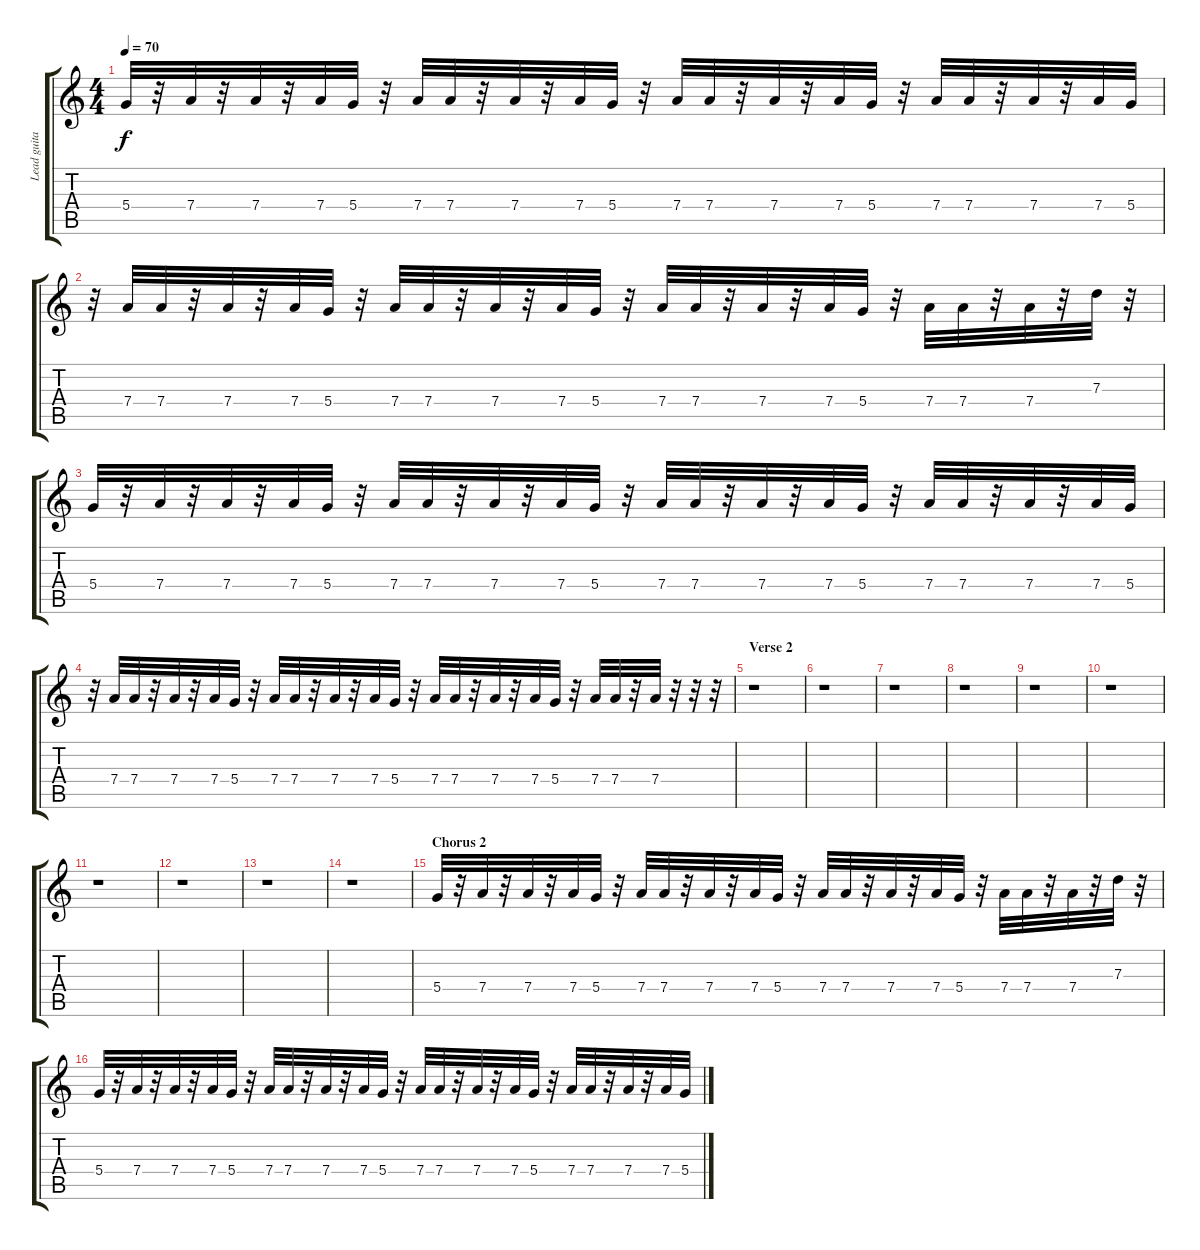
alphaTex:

\track ("Lead guitar" "Lead guita") {instrument electricguitarmuted}
\staff {score tabs}
\tuning (E4 B3 G3 D3 A2 E2) {hide}
\ts (4 4)
\tempo 70
\clef g2
\ks c
5.4.32{dy f} r.32 7.4.32 r.32 7.4.32 r.32 7.4.32 5.4.32 r.32 7.4.32 7.4.32 r.32 7.4.32 r.32 7.4.32 5.4.32 r.32 7.4.32 7.4.32 r.32 7.4.32 r.32 7.4.32 5.4.32 r.32 7.4.32 7.4.32 r.32 7.4.32 r.32 7.4.32 5.4.32 |
r.32 7.4.32 7.4.32 r.32 7.4.32 r.32 7.4.32 5.4.32 r.32 7.4.32 7.4.32 r.32 7.4.32 r.32 7.4.32 5.4.32 r.32 7.4.32 7.4.32 r.32 7.4.32 r.32 7.4.32 5.4.32 r.32 7.4.32 7.4.32 r.32 7.4.32 r.32 7.3.32 r.32 |
5.4.32 r.32 7.4.32 r.32 7.4.32 r.32 7.4.32 5.4.32 r.32 7.4.32 7.4.32 r.32 7.4.32 r.32 7.4.32 5.4.32 r.32 7.4.32 7.4.32 r.32 7.4.32 r.32 7.4.32 5.4.32 r.32 7.4.32 7.4.32 r.32 7.4.32 r.32 7.4.32 5.4.32 |
r.32 7.4.32 7.4.32 r.32 7.4.32 r.32 7.4.32 5.4.32 r.32 7.4.32 7.4.32 r.32 7.4.32 r.32 7.4.32 5.4.32 r.32 7.4.32 7.4.32 r.32 7.4.32 r.32 7.4.32 5.4.32 r.32 7.4.32 7.4.32 r.32 7.4.32 r.32 r.32 r.32 |
\section ("" "Verse 2")
r.1 |
r.1 |
r.1 |
r.1 |
r.1 |
r.1 |
r.1 |
r.1 |
r.1 |
r.1 |
\section ("" "Chorus 2")
5.4.32 r.32 7.4.32 r.32 7.4.32 r.32 7.4.32 5.4.32 r.32 7.4.32 7.4.32 r.32 7.4.32 r.32 7.4.32 5.4.32 r.32 7.4.32 7.4.32 r.32 7.4.32 r.32 7.4.32 5.4.32 r.32 7.4.32 7.4.32 r.32 7.4.32 r.32 7.3.32 r.32 |
5.4.32 r.32 7.4.32 r.32 7.4.32 r.32 7.4.32 5.4.32 r.32 7.4.32 7.4.32 r.32 7.4.32 r.32 7.4.32 5.4.32 r.32 7.4.32 7.4.32 r.32 7.4.32 r.32 7.4.32 5.4.32 r.32 7.4.32 7.4.32 r.32 7.4.32 r.32 7.4.32 5.4.32
